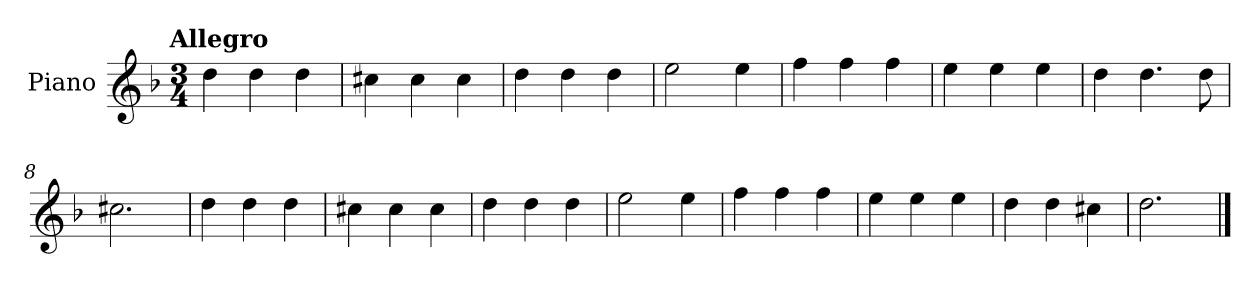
**kern
*part1
*staff1
*I"Piano
*I'Pno.
*clefG2
*k[b-]
!!LO:TX:omd:t=Allegro
*M3/4
*MM144
=1
4dd\
4dd\
4dd\
=2
4cc#X\
4cc#\
4cc#\
=3
4dd\
4dd\
4dd\
=4
2ee\
4ee\
=5
4ff\
4ff\
4ff\
!!LO:LB:g=z
=6
4ee\
4ee\
4ee\
=7
4dd\
4.dd\
8dd\
=8
2.cc#X\
=9
4dd\
4dd\
4dd\
=10
4cc#X\
4cc#\
4cc#\
=11
4dd\
4dd\
4dd\
!!LO:LB:g=z
=12
2ee\
4ee\
=13
4ff\
4ff\
4ff\
=14
4ee\
4ee\
4ee\
=15
4dd\
4dd\
4cc#X\
=16
2.dd\
==
*-
